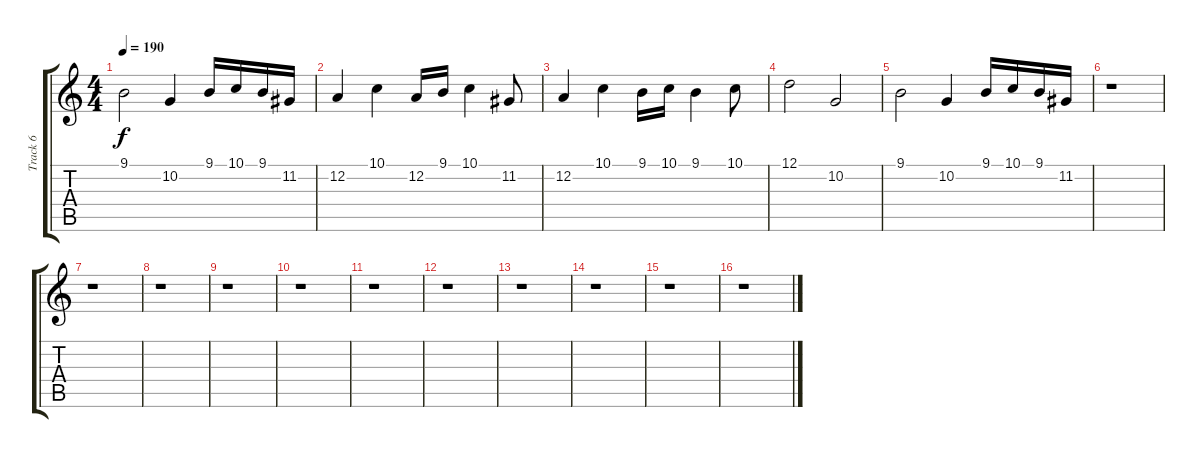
\track ("Track 6" "Track 6") {instrument flute}
\staff {score tabs}
\tuning (D4 A3 F3 C3 G2 D2) {hide}
\ts (4 4)
\tempo 190
\clef g2
\ks c
9.1.2{dy f} 10.2.4 9.1.16 10.1.16 9.1.16 11.2.16 |
12.2.4 10.1.4 12.2.16 9.1.16 10.1.4 11.2.8 |
12.2.4 10.1.4 9.1.16 10.1.16 9.1.4 10.1.8 |
12.1.2 10.2.2 |
9.1.2 10.2.4 9.1.16 10.1.16 9.1.16 11.2.16 |
r.1 |
r.1 |
r.1 |
r.1 |
r.1 |
r.1 |
r.1 |
r.1 |
r.1 |
r.1 |
r.1
